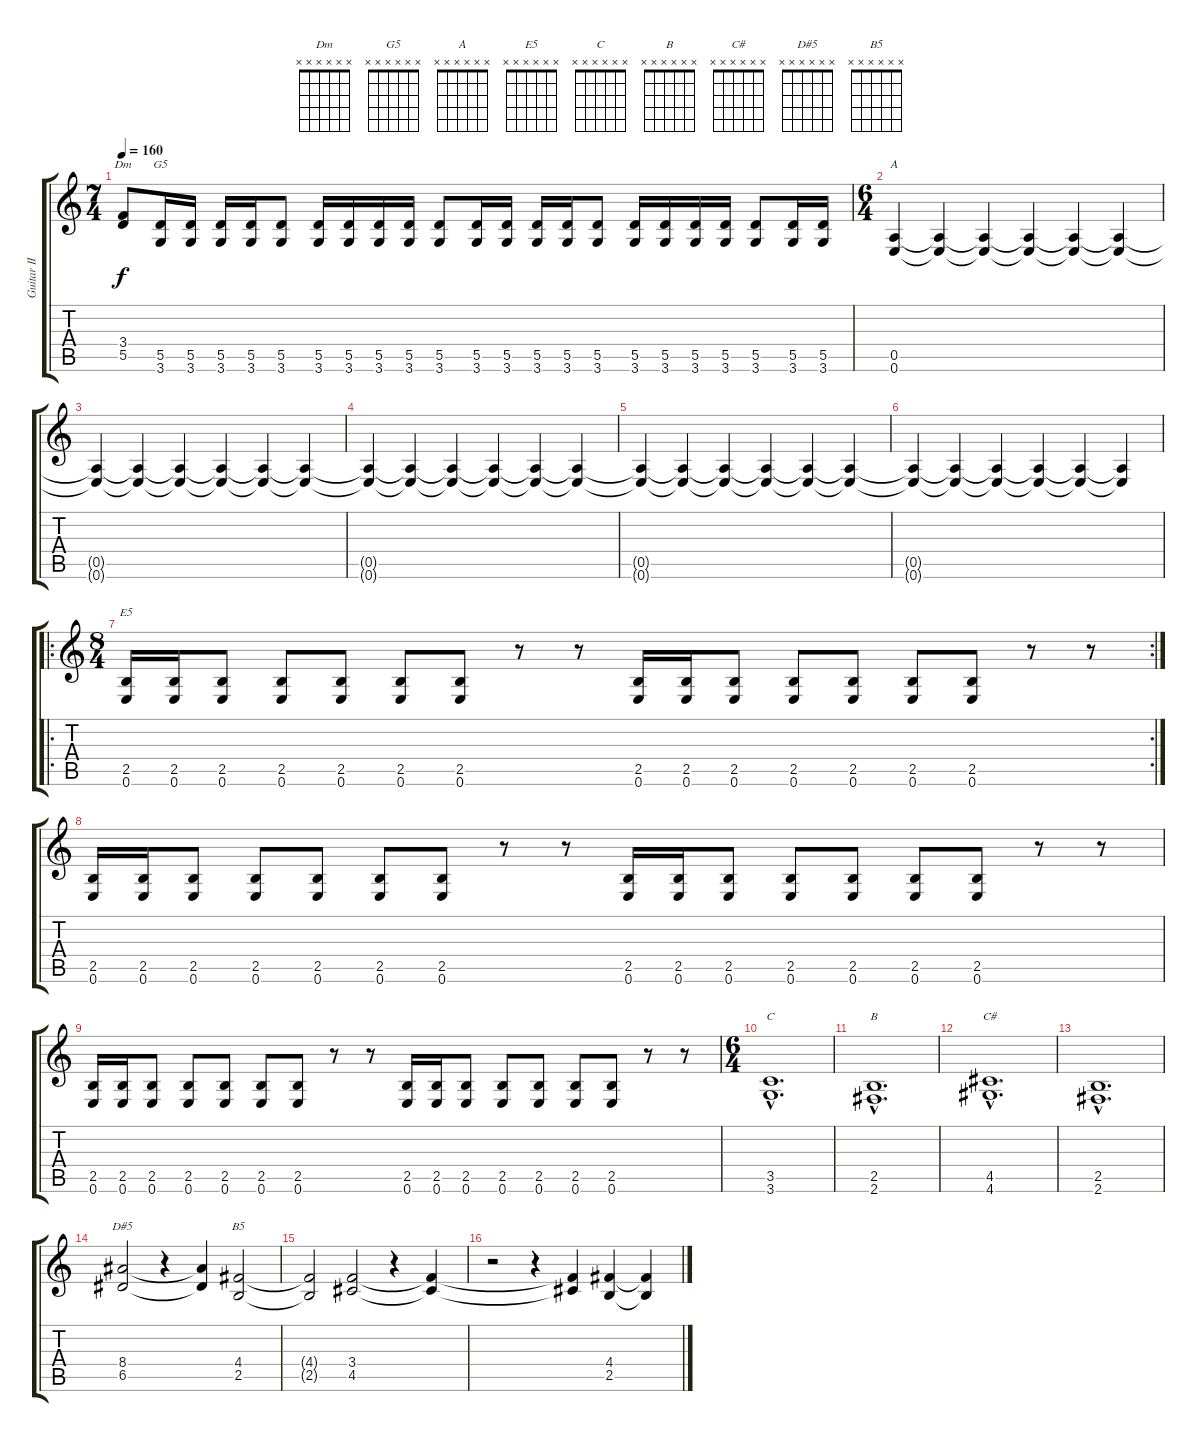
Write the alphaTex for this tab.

\track ("Guitar II" "Guitar II") {instrument distortionguitar}
\staff {score tabs}
\tuning (E4 B3 G3 D3 A2 E2) {hide}
\chord ("Dm" x x x x x x)
\chord ("G5" x x x x x x)
\chord ("A" x x x x x x)
\chord ("E5" x x x x x x)
\chord ("C" x x x x x x)
\chord ("B" x x x x x x)
\chord ("C#" x x x x x x)
\chord ("D#5" x x x x x x)
\chord ("B5" x x x x x x)
\ts (7 4)
\tempo 160
\clef g2
\ks c
(3.4 5.5).8{ch "Dm" dy f} (5.5 3.6).16{ch "G5"} (5.5 3.6).16 (5.5 3.6).16 (5.5 3.6).16 (5.5 3.6).8 (5.5 3.6).16 (5.5 3.6).16 (5.5 3.6).16 (5.5 3.6).16 (5.5 3.6).8 (5.5 3.6).16 (5.5 3.6).16 (5.5 3.6).16 (5.5 3.6).16 (5.5 3.6).8 (5.5 3.6).16 (5.5 3.6).16 (5.5 3.6).16 (5.5 3.6).16 (5.5 3.6).8 (5.5 3.6).16 (5.5 3.6).16 |
\ts (6 4)
(0.5 0.6).4{ch "A"} (0.5{t} 0.6{t}).4 (0.5{t} 0.6{t}).4 (0.5{t} 0.6{t}).4{volume 13} (0.5{t} 0.6{t}).4 (0.5{t} 0.6{t}).4 |
(0.5{t} 0.6{t}).4 (0.5{t} 0.6{t}).4 (0.5{t} 0.6{t}).4 (0.5{t} 0.6{t}).4{volume 12} (0.5{t} 0.6{t}).4 (0.5{t} 0.6{t}).4 |
(0.5{t} 0.6{t}).4 (0.5{t} 0.6{t}).4 (0.5{t} 0.6{t}).4 (0.5{t} 0.6{t}).4{volume 11} (0.5{t} 0.6{t}).4 (0.5{t} 0.6{t}).4 |
(0.5{t} 0.6{t}).4 (0.5{t} 0.6{t}).4 (0.5{t} 0.6{t}).4 (0.5{t} 0.6{t}).4{volume 10} (0.5{t} 0.6{t}).4 (0.5{t} 0.6{t}).4 |
(0.5{t} 0.6{t}).4 (0.5{t} 0.6{t}).4 (0.5{t} 0.6{t}).4 (0.5{t} 0.6{t}).4{volume 9} (0.5{t} 0.6{t}).4{volume 8} (0.5{t} 0.6{t}).4{volume 7} |
\ro
\rc 2
\ts (8 4)
(2.5 0.6).16{ch "E5" volume 14} (2.5 0.6).16 (2.5 0.6).8 (2.5 0.6).8 (2.5 0.6).8 (2.5 0.6).8 (2.5 0.6).8 r.8 r.8 (2.5 0.6).16 (2.5 0.6).16 (2.5 0.6).8 (2.5 0.6).8 (2.5 0.6).8 (2.5 0.6).8 (2.5 0.6).8 r.8 r.8 |
(2.5 0.6).16 (2.5 0.6).16 (2.5 0.6).8 (2.5 0.6).8 (2.5 0.6).8 (2.5 0.6).8 (2.5 0.6).8 r.8 r.8 (2.5 0.6).16 (2.5 0.6).16 (2.5 0.6).8 (2.5 0.6).8 (2.5 0.6).8 (2.5 0.6).8 (2.5 0.6).8 r.8 r.8 |
(2.5 0.6).16 (2.5 0.6).16 (2.5 0.6).8 (2.5 0.6).8 (2.5 0.6).8 (2.5 0.6).8 (2.5 0.6).8 r.8 r.8 (2.5 0.6).16 (2.5 0.6).16 (2.5 0.6).8 (2.5 0.6).8 (2.5 0.6).8 (2.5 0.6).8 (2.5 0.6).8 r.8 r.8 |
\ts (6 4)
(3.5{hac} 3.6{hac}).1{d ch "C"} |
(2.5{hac} 2.6{hac}).1{d ch "B"} |
(4.5{hac} 4.6{hac}).1{d ch "C#"} |
(2.5{hac} 2.6{hac}).1{d} |
(8.4 6.5).2{ch "D#5"} r.4 (8.4{t} 6.5{t}).4 (4.4 2.5).2{ch "B5"} |
(4.4{t} 2.5{t}).2 (3.4 4.5).2 r.4 (3.4{t} 4.5{t}).4 |
r.2 r.4 (3.4{t} 4.5{t}).4 (4.4 2.5).4 (4.4{t} 2.5{t}).4
